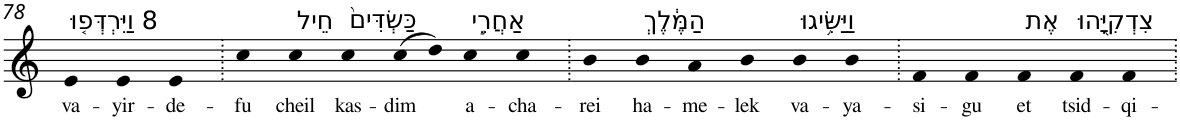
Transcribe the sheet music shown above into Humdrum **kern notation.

**kern	**text
*part1	*part1
*staff1	*staff1
*I"Piano	*
*I'Pno	*
!!LO:PB:g=z
*clefG2	*
*k[]	*
=78	=78
!LO:TX:a:t=8 וַיִּרְדְּפ֤וּ	!
!	!LO:LY:b
4e	va-
!	!LO:LY:b
4e	-yir-
!	!LO:LY:b
4e	-de-
=79.	=79.
!	!LO:LY:b
4cc	-fu
!LO:TX:a:t=חֵיל	!
!	!LO:LY:b
4cc	cheil
!LO:TX:a:t=כַּשְׂדִּים֙	!
!	!LO:LY:b
4cc	kas-
!	!LO:LY:b
(>8cc	-dim
8dd)	.
!LO:TX:a:t=אַחֲרֵ֣י	!
!	!LO:LY:b
4cc	a-
!	!LO:LY:b
4cc	-cha-
=80.	=80.
!	!LO:LY:b
4b	-rei
!LO:TX:a:t=הַמֶּ֔לֶךְ	!
!	!LO:LY:b
4b	ha-
!	!LO:LY:b
4a	-me-
!	!LO:LY:b
4b	-lek
!LO:TX:a:t=וַיַּשִּׂ֥יגוּ	!
!	!LO:LY:b
4b	va-
!	!LO:LY:b
4b	-ya-
=81.	=81.
!	!LO:LY:b
4f	-si-
!	!LO:LY:b
4f	-gu
!LO:TX:a:t=אֶת	!
!	!LO:LY:b
4f	et
!LO:TX:a:t=צִדְקִיָּ֖הוּ	!
!	!LO:LY:b
4f	tsid-
!	!LO:LY:b
4f	-qi-
=.	=.
*-	*-
